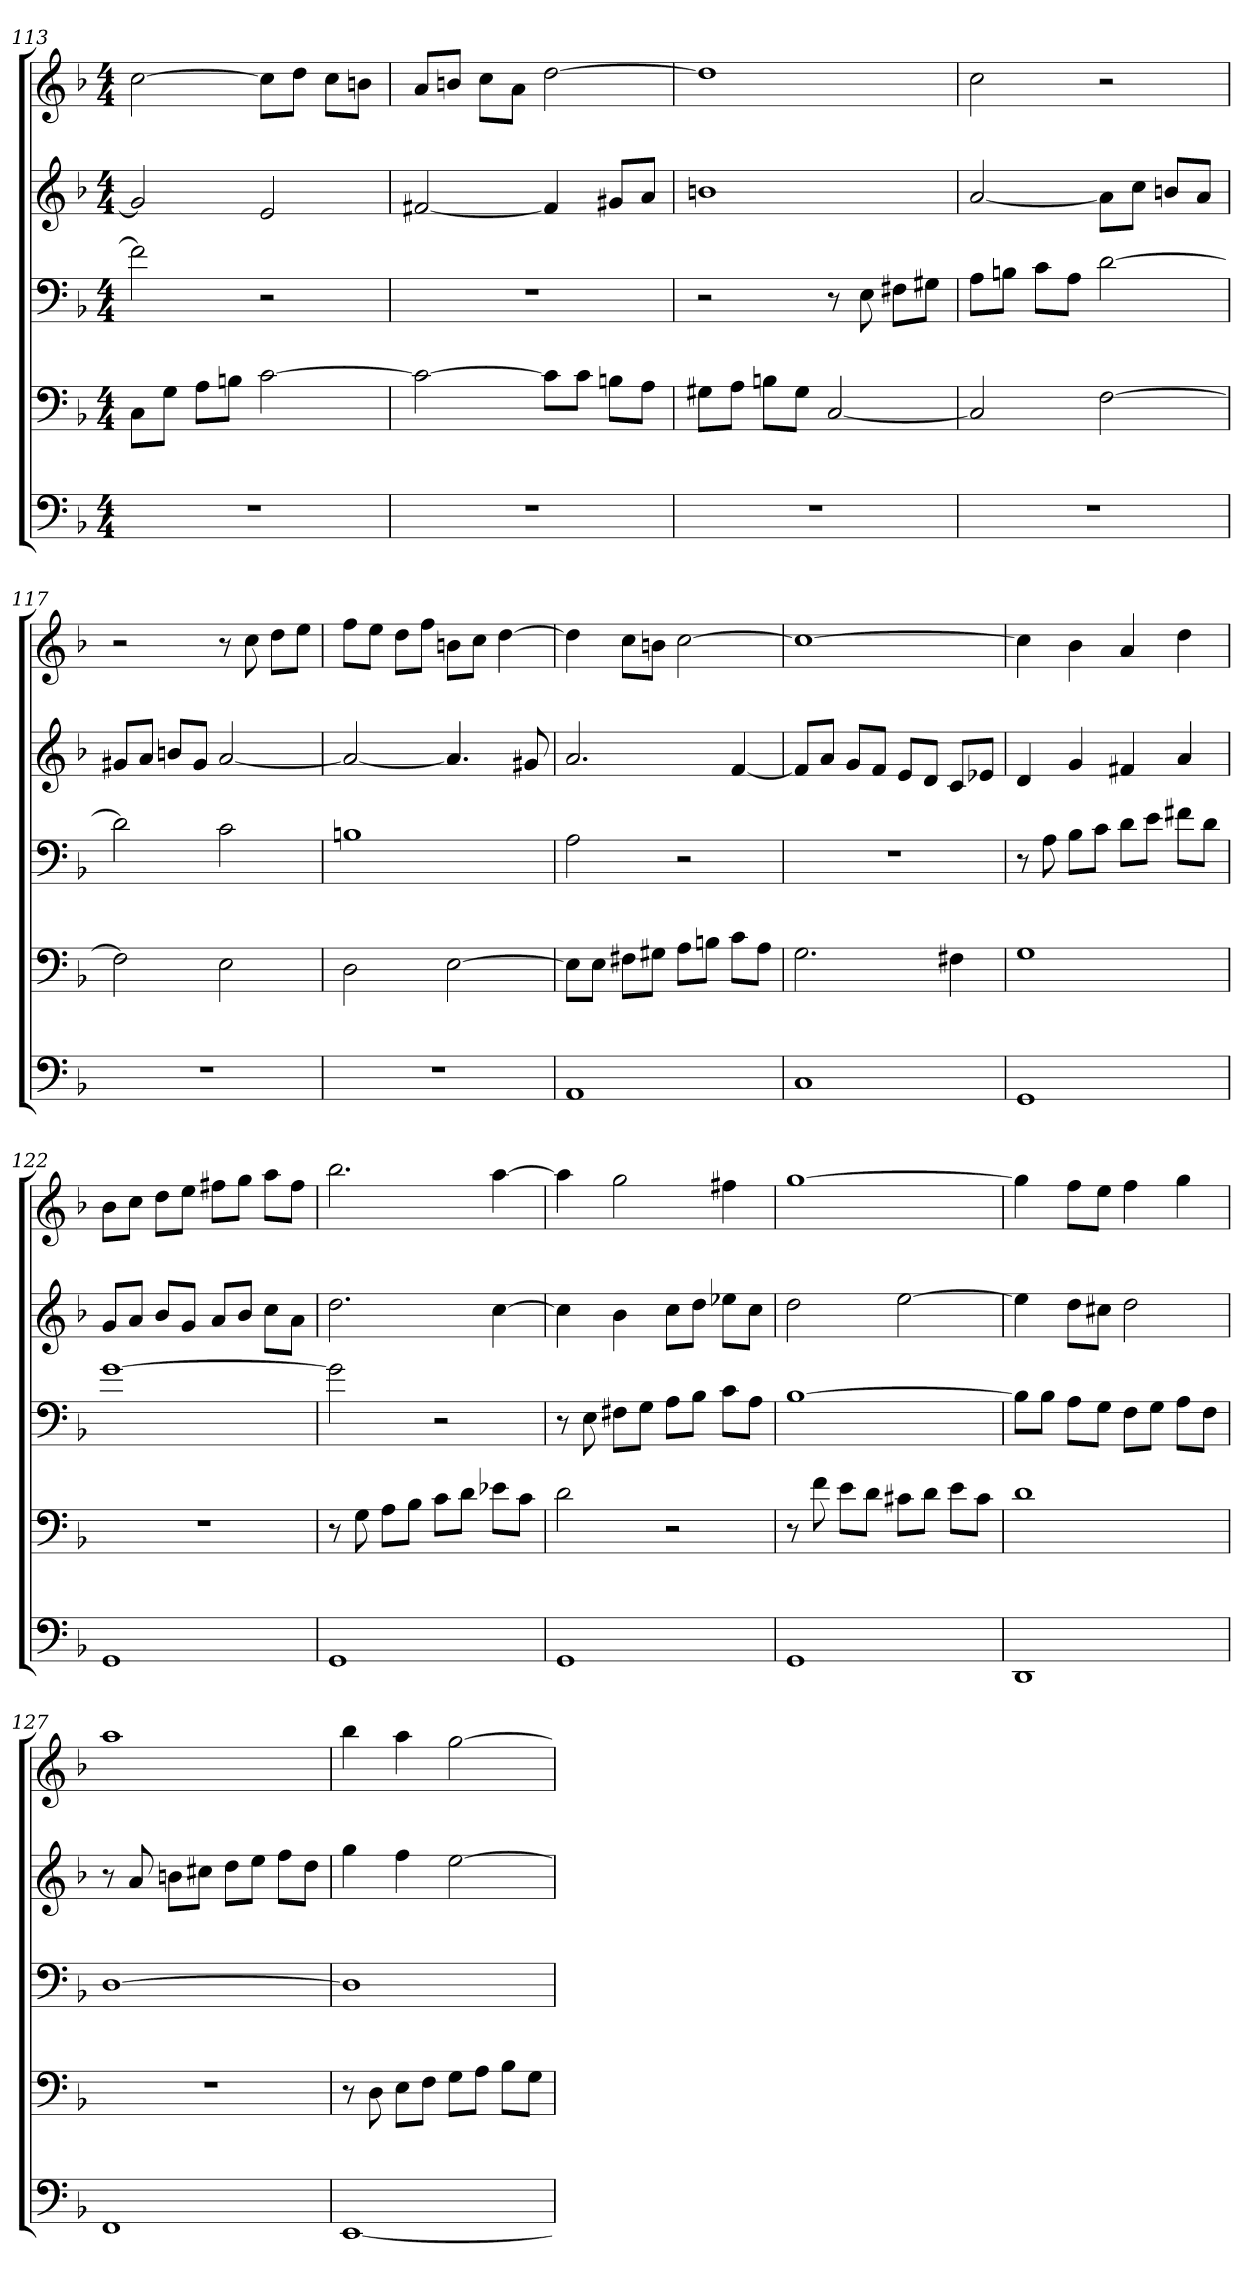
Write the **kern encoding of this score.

**kern	**kern	**kern	**kern	**kern
*part5	*part4	*part3	*part2	*part1
*staff5	*staff4	*staff3	*staff2	*staff1
*clefF4	*clefF4	*clefF4	*clefG2	*clefG2
*k[b-]	*k[b-]	*k[b-]	*k[b-]	*k[b-]
*d:	*d:	*d:	*d:	*d:
*M4/4	*M4/4	*M4/4	*M4/4	*M4/4
=113	=113	=113	=113	=113
1r	8C\L	2f]	2g]	[2cc
.	8G\J	.	.	.
.	8A\L	.	.	.
.	8Bn\J	.	.	.
.	[2c	2r	2e	8cc\L]
.	.	.	.	8dd\J
.	.	.	.	8cc\L
.	.	.	.	8bn\J
=114	=114	=114	=114	=114
1r	2c_	1r	[2f#X	8a/L
.	.	.	.	8bn/J
.	.	.	.	8cc\L
.	.	.	.	8a\J
.	8c\L]	.	4f#]	[2dd
.	8c\J	.	.	.
.	8Bn\L	.	8g#X/L	.
.	8A\J	.	8a/J	.
=115	=115	=115	=115	=115
1r	8G#X\L	2r	1bn	1dd]
.	8A\J	.	.	.
.	8Bn\L	.	.	.
.	8G#\J	.	.	.
.	[2C	8r	.	.
.	.	8E	.	.
.	.	8F#X\L	.	.
.	.	8G#X\J	.	.
=116	=116	=116	=116	=116
1r	2C]	8A\L	[2a	2cc
.	.	8Bn\J	.	.
.	.	8c\L	.	.
.	.	8A\J	.	.
.	[2F	[2d	8a\L]	2r
.	.	.	8cc\J	.
.	.	.	8bn/L	.
.	.	.	8a/J	.
=117	=117	=117	=117	=117
1r	2F]	2d]	8g#X/L	2r
.	.	.	8a/J	.
.	.	.	8bn/L	.
.	.	.	8g#/J	.
.	2E	2c	[2a	8r
.	.	.	.	8cc
.	.	.	.	8dd\L
.	.	.	.	8ee\J
=118	=118	=118	=118	=118
1r	2D	1Bn	2a_	8ff\L
.	.	.	.	8ee\J
.	.	.	.	8dd\L
.	.	.	.	8ff\J
.	[2E	.	4.a]	8bn\L
.	.	.	.	8cc\J
.	.	.	.	[4dd
.	.	.	8g#X	.
=119	=119	=119	=119	=119
1AA	8E\L]	2A	2.a	4dd]
.	8E\J	.	.	.
.	8F#X\L	.	.	8cc\L
.	8G#X\J	.	.	8bn\J
.	8A\L	2r	.	[2cc
.	8Bn\J	.	.	.
.	8c\L	.	[4f	.
.	8A\J	.	.	.
=120	=120	=120	=120	=120
1C	2.G	1r	8f/L]	1cc_
.	.	.	8a/J	.
.	.	.	8g/L	.
.	.	.	8f/J	.
.	.	.	8e/L	.
.	.	.	8d/J	.
.	4F#X	.	8c/L	.
.	.	.	8e-X/J	.
=121	=121	=121	=121	=121
1GG	1G	8r	4d	4cc]
.	.	8A	.	.
.	.	8B-\L	4g	4b-
.	.	8c\J	.	.
.	.	8d\L	4f#X	4a
.	.	8e\J	.	.
.	.	8f#X\L	4a	4dd
.	.	8d\J	.	.
=122	=122	=122	=122	=122
1GG	1r	[1g	8g/L	8b-\L
.	.	.	8a/J	8cc\J
.	.	.	8b-/L	8dd\L
.	.	.	8g/J	8ee\J
.	.	.	8a/L	8ff#X\L
.	.	.	8b-/J	8gg\J
.	.	.	8cc\L	8aa\L
.	.	.	8a\J	8ff#\J
=123	=123	=123	=123	=123
1GG	8r	2g]	2.dd	2.bb-
.	8G	.	.	.
.	8A\L	.	.	.
.	8B-\J	.	.	.
.	8c\L	2r	.	.
.	8d\J	.	.	.
.	8e-X\L	.	[4cc	[4aa
.	8c\J	.	.	.
=124	=124	=124	=124	=124
1GG	2d	8r	4cc]	4aa]
.	.	8E	.	.
.	.	8F#X\L	4b-	2gg
.	.	8G\J	.	.
.	2r	8A\L	8cc\L	.
.	.	8B-\J	8dd\J	.
.	.	8c\L	8ee-X\L	4ff#X
.	.	8A\J	8cc\J	.
=125	=125	=125	=125	=125
1GG	8r	[1B-	2dd	[1gg
.	8f	.	.	.
.	8e\L	.	.	.
.	8d\J	.	.	.
.	8c#X\L	.	[2ee	.
.	8d\J	.	.	.
.	8e\L	.	.	.
.	8c#\J	.	.	.
=126	=126	=126	=126	=126
1DD	1d	8B-\L]	4ee]	4gg]
.	.	8B-\J	.	.
.	.	8A\L	8dd\L	8ff\L
.	.	8G\J	8cc#X\J	8ee\J
.	.	8F\L	2dd	4ff
.	.	8G\J	.	.
.	.	8A\L	.	4gg
.	.	8F\J	.	.
=127	=127	=127	=127	=127
1FF	1r	[1D	8r	1aa
.	.	.	8a	.
.	.	.	8bn\L	.
.	.	.	8cc#X\J	.
.	.	.	8dd\L	.
.	.	.	8ee\J	.
.	.	.	8ff\L	.
.	.	.	8dd\J	.
=128	=128	=128	=128	=128
[1EE	8r	1D]	4gg	4bb-
.	8D	.	.	.
.	8E\L	.	4ff	4aa
.	8F\J	.	.	.
.	8G\L	.	[2ee	[2gg
.	8A\J	.	.	.
.	8B-\L	.	.	.
.	8G\J	.	.	.
=	=	=	=	=
*-	*-	*-	*-	*-
